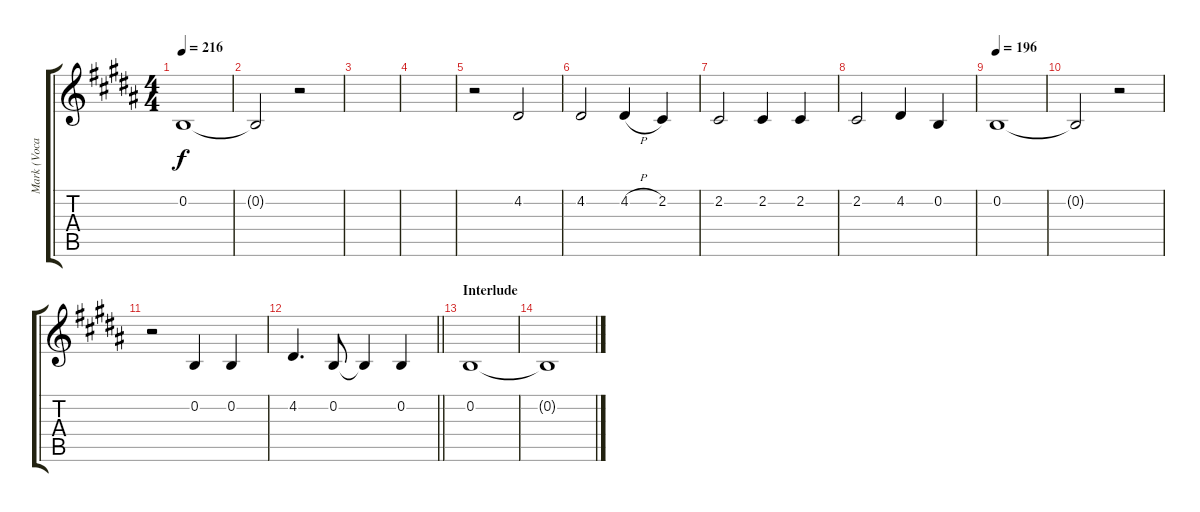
\track ("Mark (Vocal)" "Mark (Voca") {instrument lead2sawtooth}
\staff {score tabs}
\tuning (E4 B3 G3 D3 A2 E2) {hide}
\ts (4 4)
\tempo 216
\clef g2
\ks b
0.2.1{dy f} |
0.2{t}.2 r.2 |
|
|
r.2 4.2.2 |
4.2.2 4.2{h}.4 2.2.4 |
2.2.2 2.2.4 2.2.4 |
2.2.2 4.2.4 0.2.4 |
\tempo 196
0.2.1 |
0.2{t}.2 r.2 |
r.2 0.2.4 0.2.4 |
\barLineRight lightlight
4.2.4{d} 0.2.8 0.2{t}.4 0.2.4 |
\section ("" "Interlude")
0.2.1 |
0.2{t}.1
